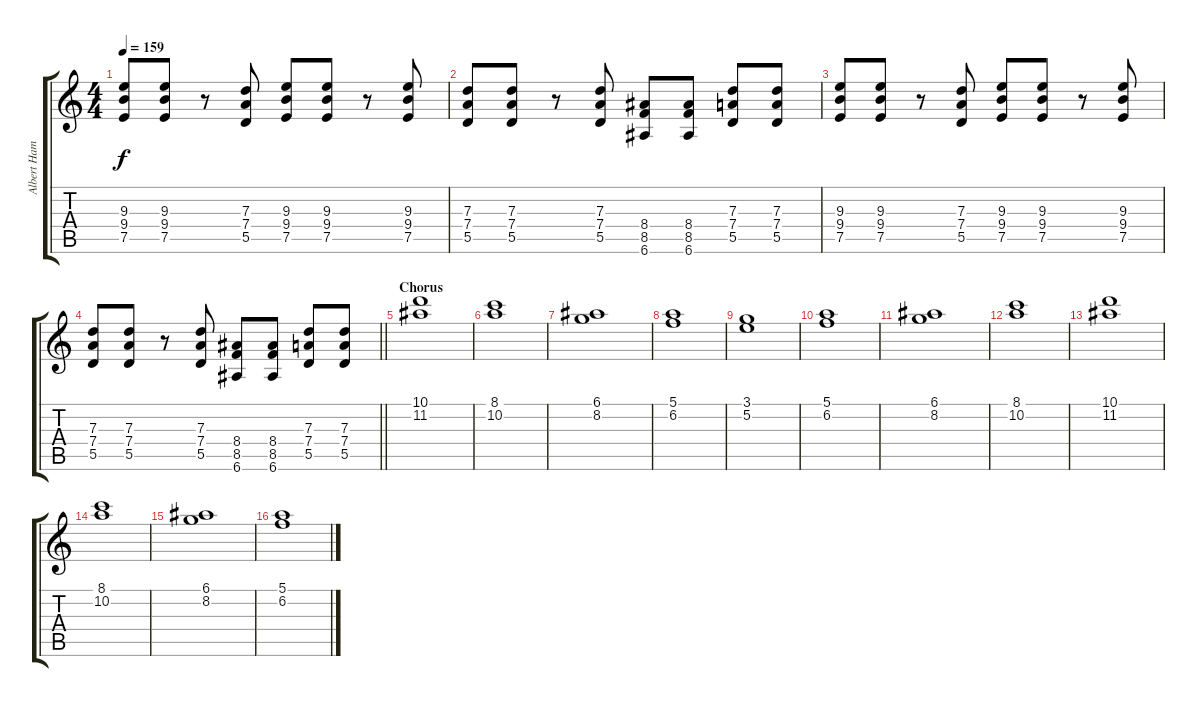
\track ("Albert Hammond" "Albert Ham") {instrument overdrivenguitar}
\staff {score tabs}
\tuning (E4 B3 G3 D3 A2 E2) {hide}
\ts (4 4)
\tempo 159
\clef g2
\ks c
(9.3 9.4 7.5).8{dy f} (9.3 9.4 7.5).8 r.8 (7.3 7.4 5.5).8 (9.3 9.4 7.5).8 (9.3 9.4 7.5).8 r.8 (9.3 9.4 7.5).8 |
(7.3 7.4 5.5).8 (7.3 7.4 5.5).8 r.8 (7.3 7.4 5.5).8 (8.4 8.5 6.6).8 (8.4 8.5 6.6).8 (7.3 7.4 5.5).8 (7.3 7.4 5.5).8 |
(9.3 9.4 7.5).8 (9.3 9.4 7.5).8 r.8 (7.3 7.4 5.5).8 (9.3 9.4 7.5).8 (9.3 9.4 7.5).8 r.8 (9.3 9.4 7.5).8 |
\barLineRight lightlight
(7.3 7.4 5.5).8 (7.3 7.4 5.5).8 r.8 (7.3 7.4 5.5).8 (8.4 8.5 6.6).8 (8.4 8.5 6.6).8 (7.3 7.4 5.5).8 (7.3 7.4 5.5).8 |
\section ("" "Chorus")
(10.1 11.2).1{instrument electricguitarclean} |
(8.1 10.2).1 |
(6.1 8.2).1 |
(5.1 6.2).1 |
(3.1 5.2).1 |
(5.1 6.2).1 |
(6.1 8.2).1 |
(8.1 10.2).1 |
(10.1 11.2).1 |
(8.1 10.2).1 |
(6.1 8.2).1 |
(5.1 6.2).1
